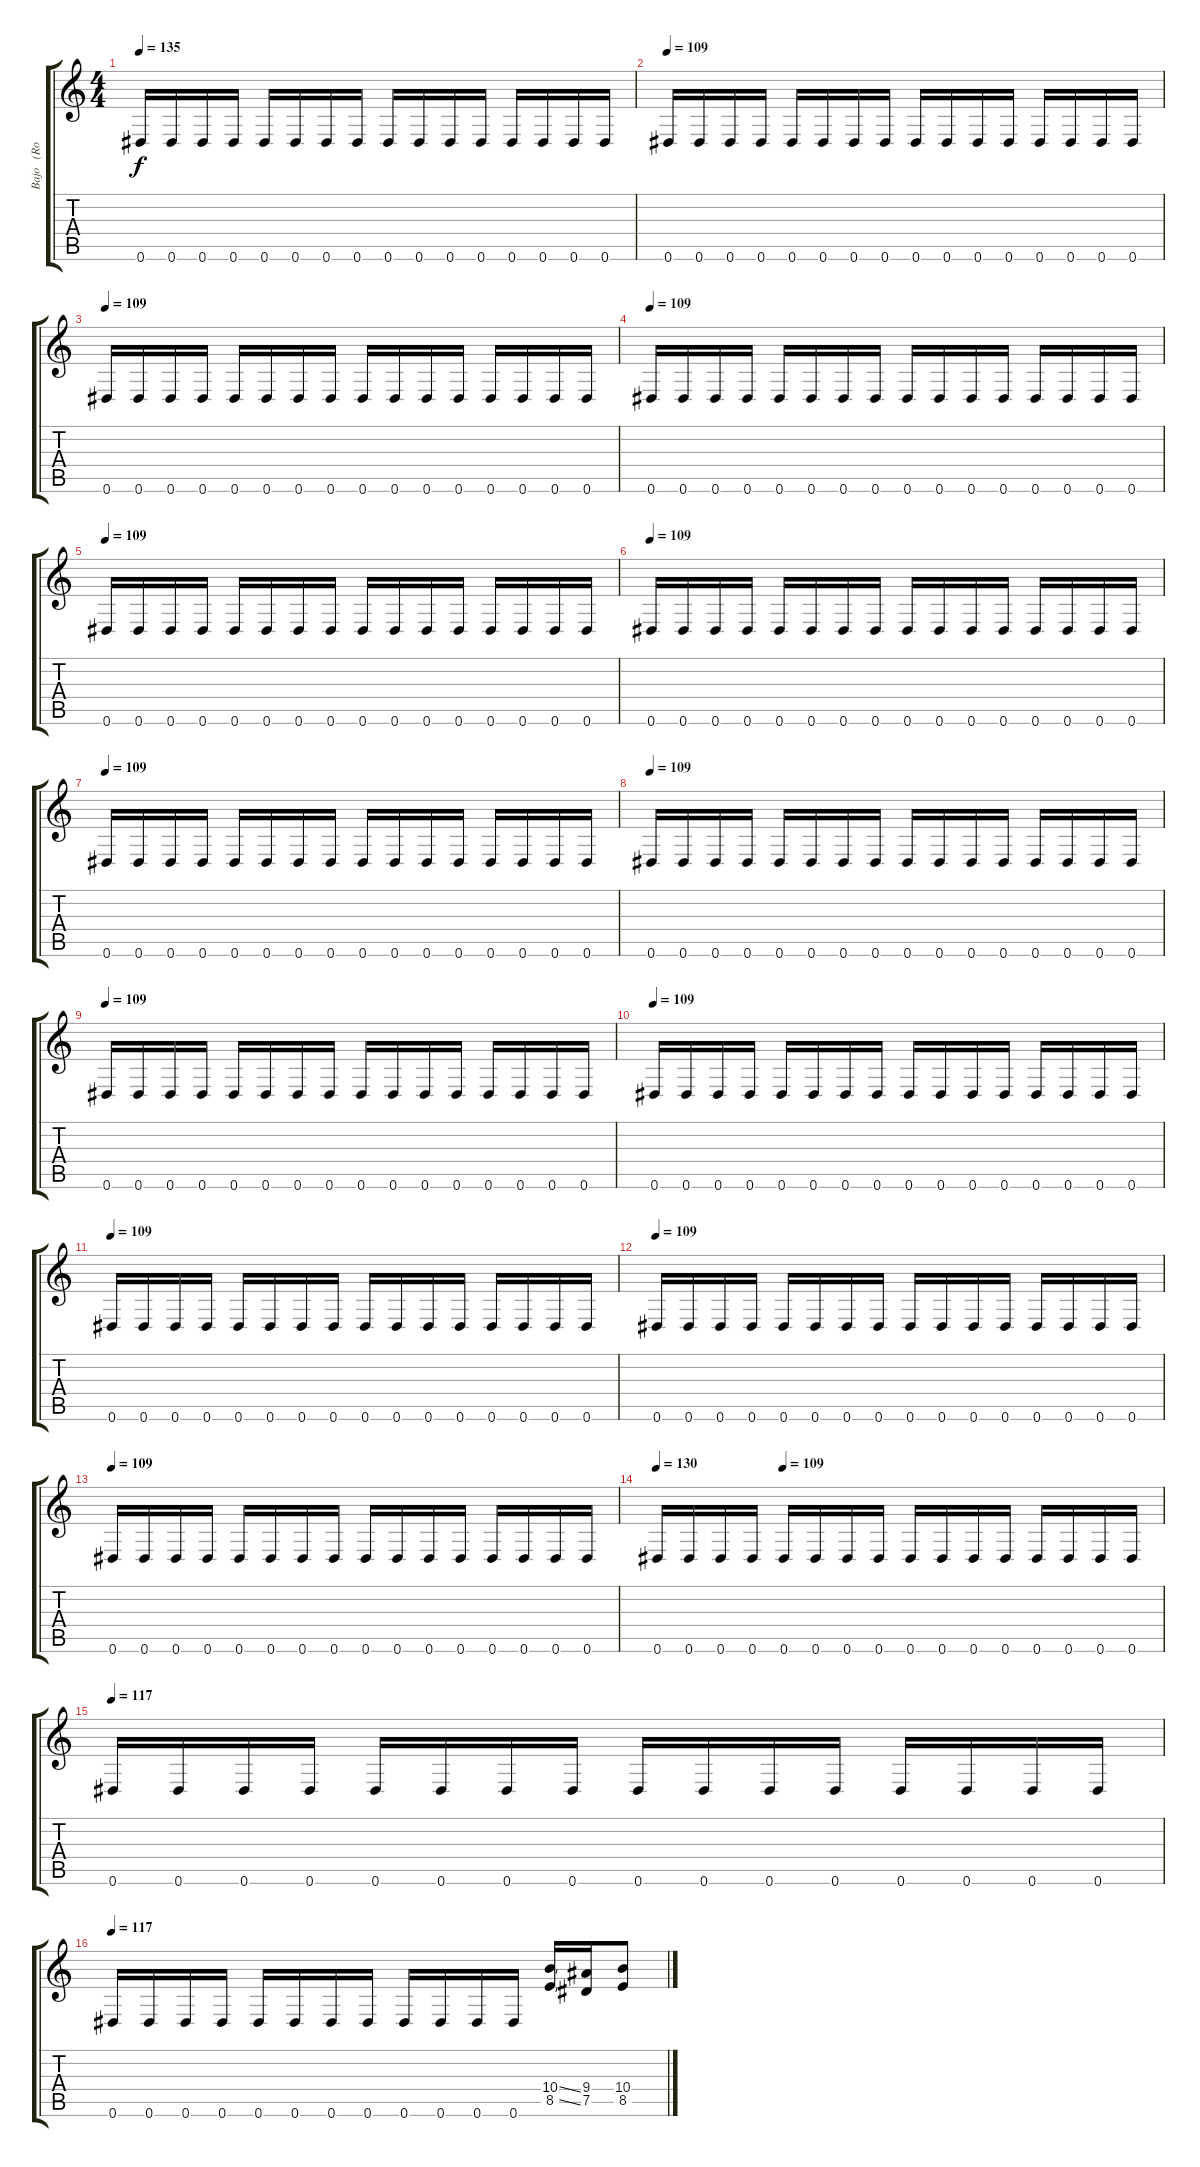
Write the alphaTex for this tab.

\track ("Bajo   (Rodrigo)" "Bajo   (Ro") {instrument electricbasspick}
\staff {score tabs}
\tuning (Eb4 Bb3 Gb3 Db3 Ab2 Eb2) {hide}
\ts (4 4)
\tempo 135
\tempo 109
\tempo 135
\clef g2
\ks c
0.6.16{dy f volume 10 instrument electricbasspick} 0.6.16 0.6.16 0.6.16 0.6.16 0.6.16 0.6.16 0.6.16 0.6.16 0.6.16 0.6.16 0.6.16 0.6.16 0.6.16 0.6.16 0.6.16 |
\tempo 109
0.6.16 0.6.16 0.6.16 0.6.16 0.6.16 0.6.16 0.6.16 0.6.16 0.6.16 0.6.16 0.6.16 0.6.16 0.6.16 0.6.16 0.6.16 0.6.16 |
\tempo 109
0.6.16 0.6.16 0.6.16 0.6.16 0.6.16 0.6.16 0.6.16 0.6.16 0.6.16 0.6.16 0.6.16 0.6.16 0.6.16 0.6.16 0.6.16 0.6.16 |
\tempo 109
0.6.16 0.6.16 0.6.16 0.6.16 0.6.16 0.6.16 0.6.16 0.6.16 0.6.16 0.6.16 0.6.16 0.6.16 0.6.16 0.6.16 0.6.16 0.6.16 |
\tempo 109
0.6.16 0.6.16 0.6.16 0.6.16 0.6.16 0.6.16 0.6.16 0.6.16 0.6.16 0.6.16 0.6.16 0.6.16 0.6.16 0.6.16 0.6.16 0.6.16 |
\tempo 109
0.6.16 0.6.16 0.6.16 0.6.16 0.6.16 0.6.16 0.6.16 0.6.16 0.6.16 0.6.16 0.6.16 0.6.16 0.6.16 0.6.16 0.6.16 0.6.16 |
\tempo 109
0.6.16 0.6.16 0.6.16 0.6.16 0.6.16 0.6.16 0.6.16 0.6.16 0.6.16 0.6.16 0.6.16 0.6.16 0.6.16 0.6.16 0.6.16 0.6.16 |
\tempo 109
0.6.16 0.6.16 0.6.16 0.6.16 0.6.16 0.6.16 0.6.16 0.6.16 0.6.16 0.6.16 0.6.16 0.6.16 0.6.16 0.6.16 0.6.16 0.6.16 |
\tempo 109
0.6.16 0.6.16 0.6.16 0.6.16 0.6.16 0.6.16 0.6.16 0.6.16 0.6.16 0.6.16 0.6.16 0.6.16 0.6.16 0.6.16 0.6.16 0.6.16 |
\tempo 109
0.6.16 0.6.16 0.6.16 0.6.16 0.6.16 0.6.16 0.6.16 0.6.16 0.6.16 0.6.16 0.6.16 0.6.16 0.6.16 0.6.16 0.6.16 0.6.16 |
\tempo 109
0.6.16 0.6.16 0.6.16 0.6.16 0.6.16 0.6.16 0.6.16 0.6.16 0.6.16 0.6.16 0.6.16 0.6.16 0.6.16 0.6.16 0.6.16 0.6.16 |
\tempo 109
0.6.16 0.6.16 0.6.16 0.6.16 0.6.16 0.6.16 0.6.16 0.6.16 0.6.16 0.6.16 0.6.16 0.6.16 0.6.16 0.6.16 0.6.16 0.6.16 |
\tempo 109
0.6.16 0.6.16 0.6.16 0.6.16 0.6.16 0.6.16 0.6.16 0.6.16 0.6.16 0.6.16 0.6.16 0.6.16 0.6.16 0.6.16 0.6.16 0.6.16 |
\tempo 130
\tempo (109 0.25)
0.6.16 0.6.16 0.6.16 0.6.16 0.6.16 0.6.16 0.6.16 0.6.16 0.6.16 0.6.16 0.6.16 0.6.16 0.6.16 0.6.16 0.6.16 0.6.16 |
\tempo 130
\tempo 117
0.6.16 0.6.16 0.6.16 0.6.16 0.6.16 0.6.16 0.6.16 0.6.16 0.6.16 0.6.16 0.6.16 0.6.16 0.6.16 0.6.16 0.6.16 0.6.16 |
\tempo 117
0.6.16 0.6.16 0.6.16 0.6.16 0.6.16 0.6.16 0.6.16 0.6.16 0.6.16 0.6.16 0.6.16 0.6.16 (10.4{ss} 8.5{ss}).16 (9.4 7.5).16 (10.4 8.5).8
